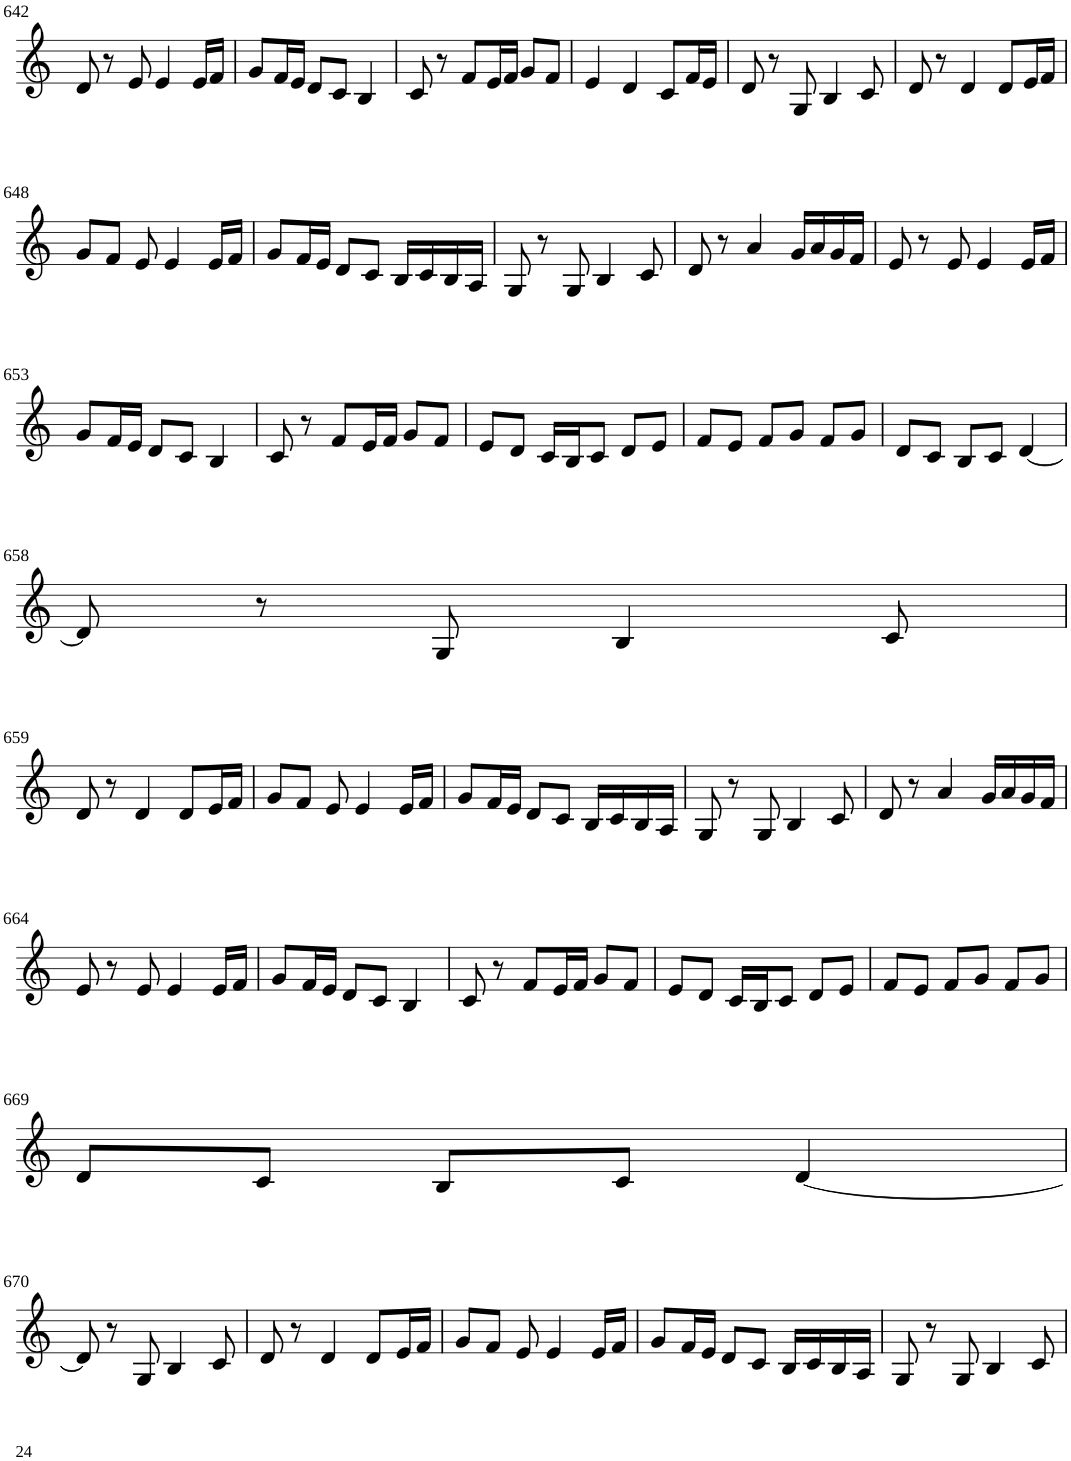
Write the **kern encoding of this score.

**kern
*part1
*staff1
*I"Violin
!!LO:PB:g=z
*clefG2
*k[]
*M3/4
=642
8d/
8r
8e/
4e/
16e/LL
16f/JJ
=643
8g/L
16f/L
16e/JJ
8d/L
8c/J
4B/
=644
8c/
8r
8f/L
16e/L
16f/JJ
8g/L
8f/J
=645
4e/
4d/
8c/L
16f/L
16e/JJ
=646
8d/
8r
8G/
4B/
8c/
=647
8d/
8r
4d/
8d/L
16e/L
16f/JJ
!!LO:LB:g=z
=648
8g/L
8f/J
8e/
4e/
16e/LL
16f/JJ
=649
8g/L
16f/L
16e/JJ
8d/L
8c/J
16B/LL
16c/
16B/
16A/JJ
=650
8G/
8r
8G/
4B/
8c/
=651
8d/
8r
4a/
16g/LL
16a/
16g/
16f/JJ
=652
8e/
8r
8e/
4e/
16e/LL
16f/JJ
!!LO:LB:g=z
=653
8g/L
16f/L
16e/JJ
8d/L
8c/J
4B/
=654
8c/
8r
8f/L
16e/L
16f/JJ
8g/L
8f/J
=655
8e/L
8d/J
16c/LL
16B/J
8c/J
8d/L
8e/J
=656
8f/L
8e/J
8f/L
8g/J
8f/L
8g/J
=657
8d/L
8c/J
8B/L
8c/J
[4d/
!!LO:LB:g=z
=658
8d/]
8r
8G/
4B/
8c/
!!LO:LB:g=z
=659
8d/
8r
4d/
8d/L
16e/L
16f/JJ
=660
8g/L
8f/J
8e/
4e/
16e/LL
16f/JJ
=661
8g/L
16f/L
16e/JJ
8d/L
8c/J
16B/LL
16c/
16B/
16A/JJ
=662
8G/
8r
8G/
4B/
8c/
=663
8d/
8r
4a/
16g/LL
16a/
16g/
16f/JJ
!!LO:LB:g=z
=664
8e/
8r
8e/
4e/
16e/LL
16f/JJ
=665
8g/L
16f/L
16e/JJ
8d/L
8c/J
4B/
=666
8c/
8r
8f/L
16e/L
16f/JJ
8g/L
8f/J
=667
8e/L
8d/J
16c/LL
16B/J
8c/J
8d/L
8e/J
=668
8f/L
8e/J
8f/L
8g/J
8f/L
8g/J
!!LO:LB:g=z
=669
8d/L
8c/J
8B/L
8c/J
[4d/
!!LO:LB:g=z
=670
8d/]
8r
8G/
4B/
8c/
=671
8d/
8r
4d/
8d/L
16e/L
16f/JJ
=672
8g/L
8f/J
8e/
4e/
16e/LL
16f/JJ
=673
8g/L
16f/L
16e/JJ
8d/L
8c/J
16B/LL
16c/
16B/
16A/JJ
=674
8G/
8r
8G/
4B/
8c/
=
*-
